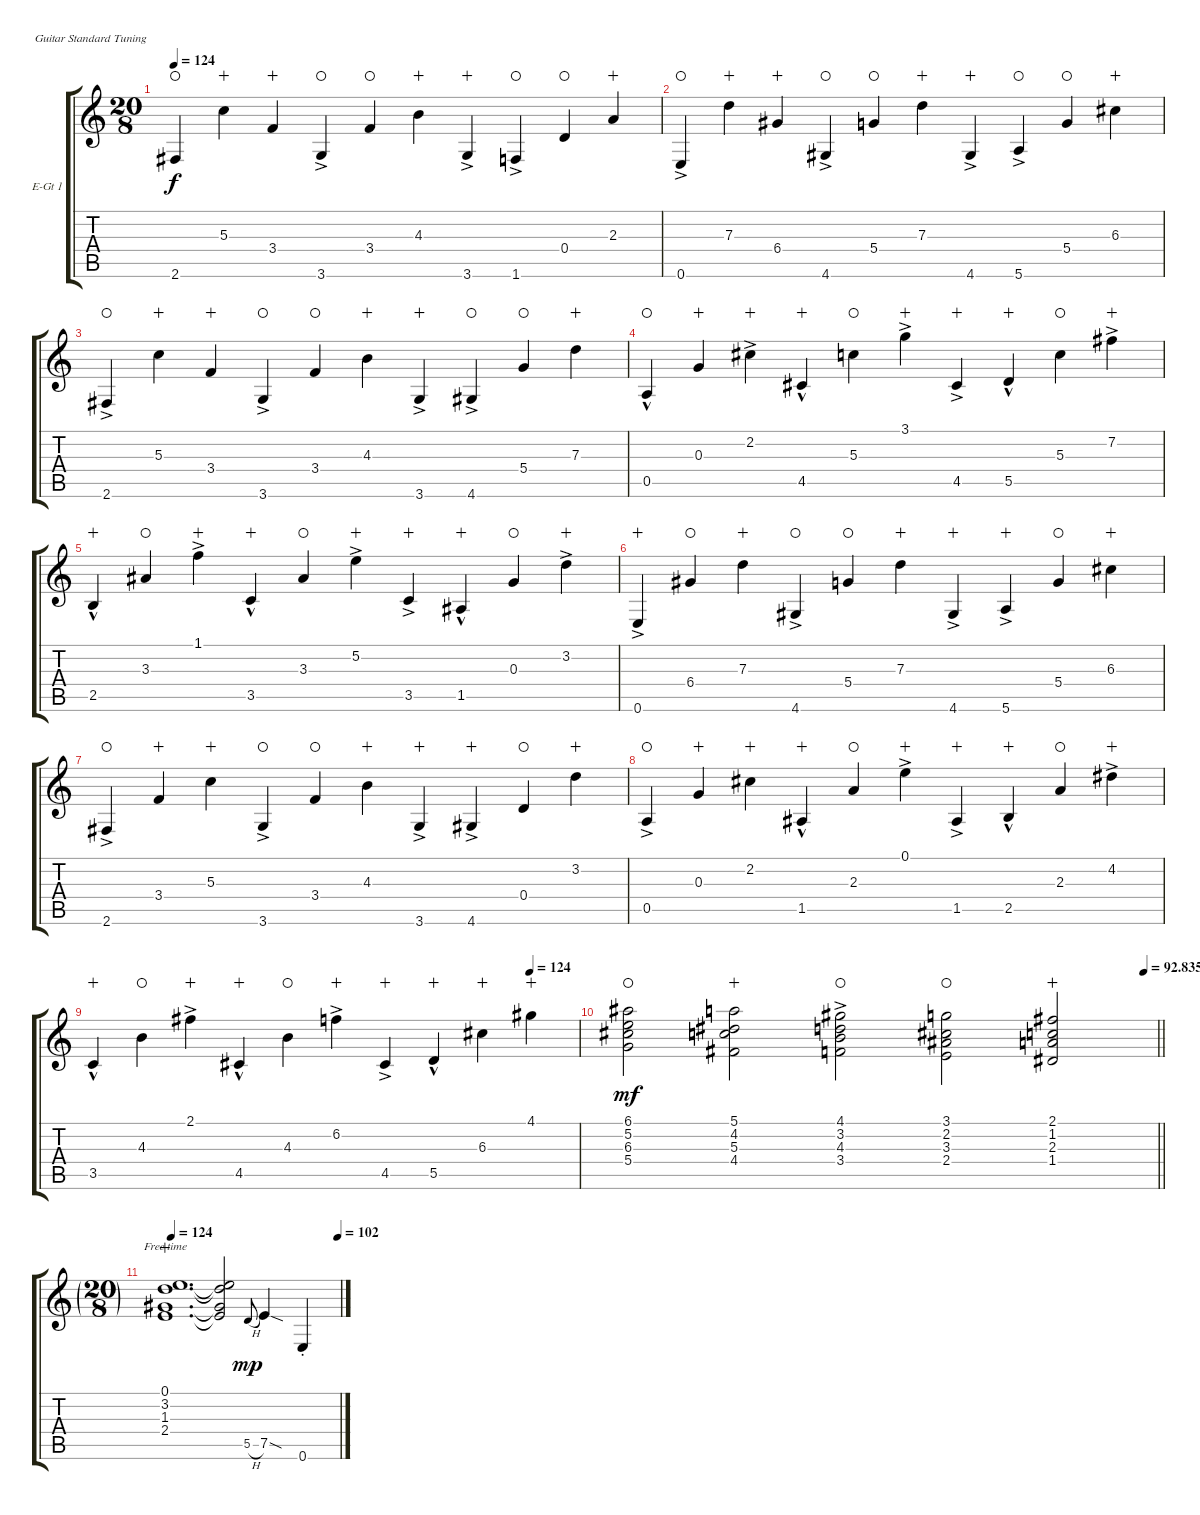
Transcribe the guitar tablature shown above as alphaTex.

\bracketExtendMode groupsimilarinstruments
\firstSystemTrackNameOrientation horizontal
\otherSystemsTrackNameOrientation horizontal
\track ("E-Guitar 1 (wah)" "E-Gt 1") {instrument electricguitarclean}
\staff {score tabs}
\tuning (E4 B3 G3 D3 A2 E2)
\ts (20 8)
\tempo 124
\clef g2
\ks c
2.6.4{dy f waho} 5.3.4{wahc} 3.4.4{wahc} 3.6{ac}.4{waho} 3.4.4{waho} 4.3.4{wahc} 3.6{ac}.4{wahc} 1.6{ac}.4{waho} 0.4.4{waho} 2.3.4{wahc} |
0.6{ac}.4{waho} 7.3.4{wahc} 6.4.4{wahc} 4.6{ac}.4{waho} 5.4.4{waho} 7.3.4{wahc} 4.6{ac}.4{wahc} 5.6{ac}.4{waho} 5.4.4{waho} 6.3.4{wahc} |
2.6{ac}.4{waho} 5.3.4{wahc} 3.4.4{wahc} 3.6{ac}.4{waho} 3.4.4{waho} 4.3.4{wahc} 3.6{ac}.4{wahc} 4.6{ac}.4{waho} 5.4.4{waho} 7.3.4{wahc} |
0.5{hac}.4{waho} 0.3.4{wahc} 2.2{ac}.4{wahc} 4.5{hac}.4{wahc} 5.3.4{waho} 3.1{ac}.4{wahc} 4.5{ac}.4{wahc} 5.5{hac}.4{wahc} 5.3.4{waho} 7.2{ac}.4{wahc} |
2.5{hac}.4{wahc} 3.3.4{waho} 1.1{ac}.4{wahc} 3.5{hac}.4{wahc} 3.3.4{waho} 5.2{ac}.4{wahc} 3.5{ac}.4{wahc} 1.5{hac}.4{wahc} 0.3.4{waho} 3.2{ac}.4{wahc} |
0.6{ac}.4{wahc} 6.4.4{waho} 7.3.4{wahc} 4.6{ac}.4{waho} 5.4.4{waho} 7.3.4{wahc} 4.6{ac}.4{wahc} 5.6{ac}.4{wahc} 5.4.4{waho} 6.3.4{wahc} |
2.6{ac}.4{waho} 3.4.4{wahc} 5.3.4{wahc} 3.6{ac}.4{waho} 3.4.4{waho} 4.3.4{wahc} 3.6{ac}.4{wahc} 4.6{ac}.4{wahc} 0.4.4{waho} 3.2.4{wahc} |
0.5{ac}.4{waho} 0.3.4{wahc} 2.2.4{wahc} 1.5{hac}.4{wahc} 2.3.4{waho} 0.1{ac}.4{wahc} 1.5{ac}.4{wahc} 2.5{hac}.4{wahc} 2.3.4{waho} 4.2{ac}.4{wahc} |
\tempo (124 0.9)
3.5{hac}.4{wahc} 4.3.4{waho} 2.1{ac}.4{wahc} 4.5{hac}.4{wahc} 4.3.4{waho} 6.2{ac}.4{wahc} 4.5{ac}.4{wahc} 5.5{hac}.4{wahc} 6.3.4{wahc} 4.1.4{wahc} |
\tempo (92.8353 0.975)
\barLineRight lightlight
(6.3 5.2 6.1 5.4).2{dy mf waho} (4.2 5.3 5.1 4.4).2{wahc} (4.3{ac} 3.2{ac} 4.1{ac} 3.4).2{waho} (2.2 3.3 3.1 2.4).2{waho} (2.3 1.2 2.1 1.4).2{wahc} |
\ft
\tempo 124
\tempo (102 0.9875)
(2.4 1.3 0.1 3.2).1{d wahc} (2.4{t} 1.3{t} 3.2{t} 0.1{t}).2 5.5{h}.8{gr onbeat dy mp} 7.5{sod}.4 0.6{st}.4
